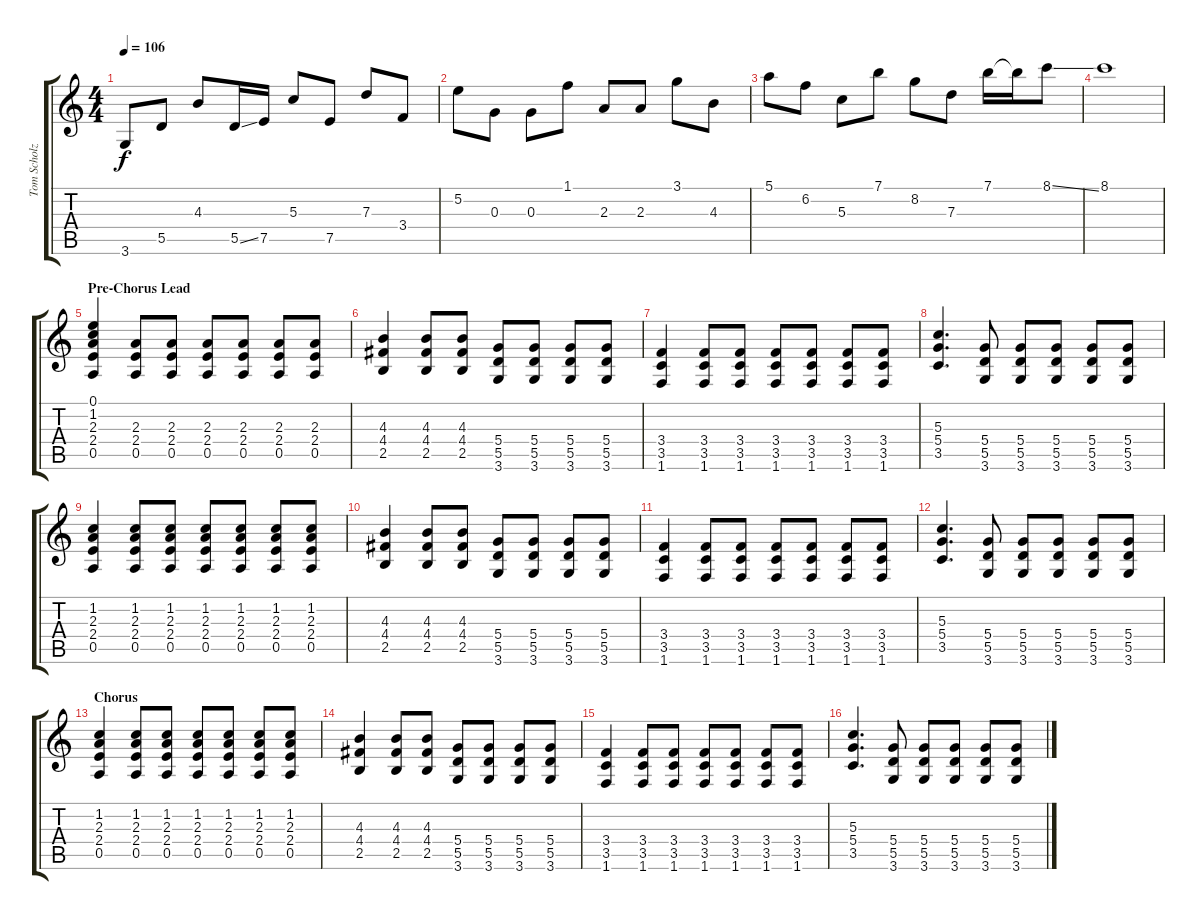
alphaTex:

\track ("Tom Scholz - Clean" "Tom Scholz") {instrument electricguitarjazz}
\staff {score tabs}
\tuning (E4 B3 G3 D3 A2 E2) {hide}
\ts (4 4)
\tempo 106
\clef g2
\ks c
3.6.8{dy f} 5.5.8 4.3.8 5.5{ss}.16 7.5.16 5.3.8 7.5.8 7.3.8 3.4.8 |
5.2.8 0.3.8 0.3.8 1.1.8 2.3.8 2.3.8 3.1.8 4.3.8 |
5.1.8 6.2.8 5.3.8 7.1.8 8.2.8 7.3.8 7.1.16 7.1{t}.16 8.1{ss}.8 |
8.1.1 |
\section ("" "Pre-Chorus Lead")
(0.1 1.2 2.3 2.4 0.5).4 (2.3 2.4 0.5).8 (2.3 2.4 0.5).8 (2.3 2.4 0.5).8 (2.3 2.4 0.5).8 (2.3 2.4 0.5).8 (2.3 2.4 0.5).8 |
(4.3 4.4 2.5).4 (4.3 4.4 2.5).8 (4.3 4.4 2.5).8 (5.4 5.5 3.6).8 (5.4 5.5 3.6).8 (5.4 5.5 3.6).8 (5.4 5.5 3.6).8 |
(3.4 3.5 1.6).4 (3.4 3.5 1.6).8 (3.4 3.5 1.6).8 (3.4 3.5 1.6).8 (3.4 3.5 1.6).8 (3.4 3.5 1.6).8 (3.4 3.5 1.6).8 |
(5.3 5.4 3.5).4{d} (5.4 5.5 3.6).8 (5.4 5.5 3.6).8 (5.4 5.5 3.6).8 (5.4 5.5 3.6).8 (5.4 5.5 3.6).8 |
(1.2 2.3 2.4 0.5).4 (1.2 2.3 2.4 0.5).8 (1.2 2.3 2.4 0.5).8 (1.2 2.3 2.4 0.5).8 (1.2 2.3 2.4 0.5).8 (1.2 2.3 2.4 0.5).8 (1.2 2.3 2.4 0.5).8 |
(4.3 4.4 2.5).4 (4.3 4.4 2.5).8 (4.3 4.4 2.5).8 (5.4 5.5 3.6).8 (5.4 5.5 3.6).8 (5.4 5.5 3.6).8 (5.4 5.5 3.6).8 |
(3.4 3.5 1.6).4 (3.4 3.5 1.6).8 (3.4 3.5 1.6).8 (3.4 3.5 1.6).8 (3.4 3.5 1.6).8 (3.4 3.5 1.6).8 (3.4 3.5 1.6).8 |
(5.3 5.4 3.5).4{d} (5.4 5.5 3.6).8 (5.4 5.5 3.6).8 (5.4 5.5 3.6).8 (5.4 5.5 3.6).8 (5.4 5.5 3.6).8 |
\section ("" "Chorus")
(1.2 2.3 2.4 0.5).4 (1.2 2.3 2.4 0.5).8 (1.2 2.3 2.4 0.5).8 (1.2 2.3 2.4 0.5).8 (1.2 2.3 2.4 0.5).8 (1.2 2.3 2.4 0.5).8 (1.2 2.3 2.4 0.5).8 |
(4.3 4.4 2.5).4 (4.3 4.4 2.5).8 (4.3 4.4 2.5).8 (5.4 5.5 3.6).8 (5.4 5.5 3.6).8 (5.4 5.5 3.6).8 (5.4 5.5 3.6).8 |
(3.4 3.5 1.6).4 (3.4 3.5 1.6).8 (3.4 3.5 1.6).8 (3.4 3.5 1.6).8 (3.4 3.5 1.6).8 (3.4 3.5 1.6).8 (3.4 3.5 1.6).8 |
(5.3 5.4 3.5).4{d} (5.4 5.5 3.6).8 (5.4 5.5 3.6).8 (5.4 5.5 3.6).8 (5.4 5.5 3.6).8 (5.4 5.5 3.6).8
